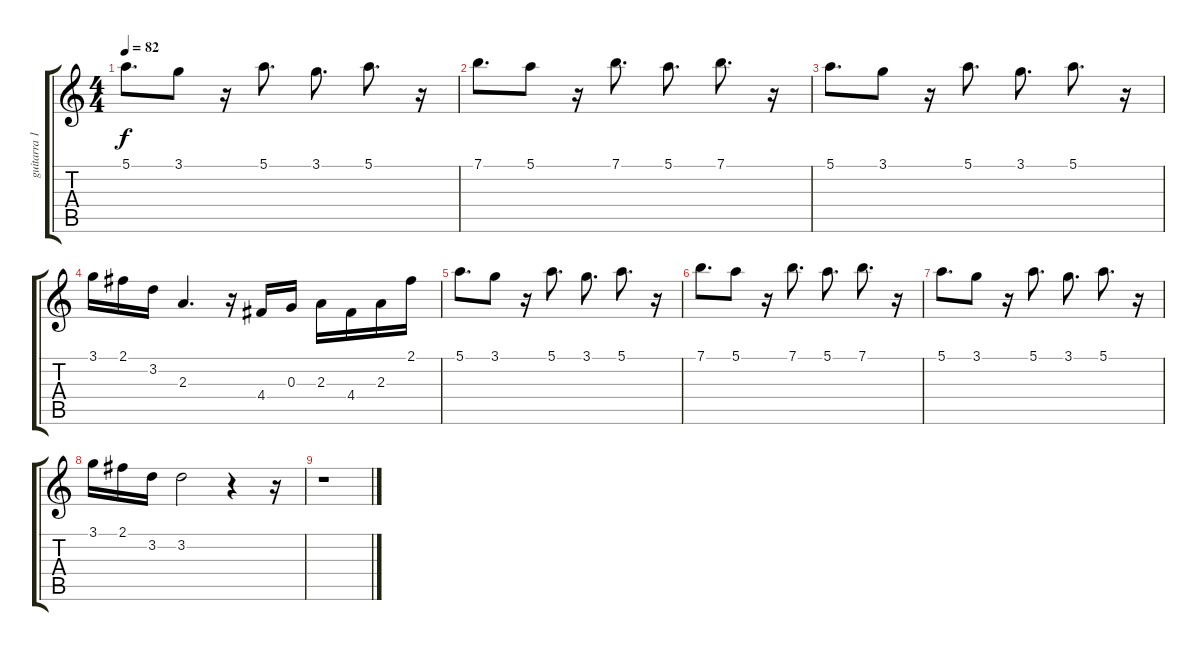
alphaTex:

\track ("guitarra 1" "guitarra 1") {instrument overdrivenguitar}
\staff {score tabs}
\tuning (E4 B3 G3 D3 A2 E2) {hide}
\ts (4 4)
\tempo 82
\clef g2
\ks c
5.1.8{d dy f} 3.1.8 r.16 5.1.8{d} 3.1.8{d} 5.1.8{d} r.16 |
7.1.8{d} 5.1.8 r.16 7.1.8{d} 5.1.8{d} 7.1.8{d} r.16 |
5.1.8{d} 3.1.8 r.16 5.1.8{d} 3.1.8{d} 5.1.8{d} r.16 |
3.1.16 2.1.16 3.2.16 2.3.4{d} r.16 4.4.16 0.3.16 2.3.16 4.4.16 2.3.16 2.1.16 |
5.1.8{d} 3.1.8 r.16 5.1.8{d} 3.1.8{d} 5.1.8{d} r.16 |
7.1.8{d} 5.1.8 r.16 7.1.8{d} 5.1.8{d} 7.1.8{d} r.16 |
5.1.8{d} 3.1.8 r.16 5.1.8{d} 3.1.8{d} 5.1.8{d} r.16 |
3.1.16 2.1.16 3.2.16 3.2.2 r.4 r.16 |
r.1
